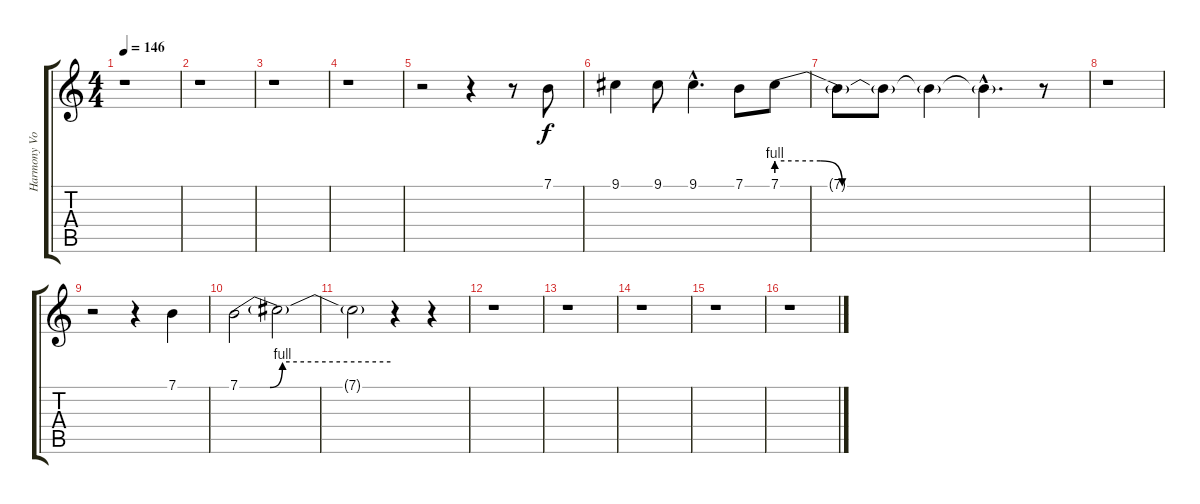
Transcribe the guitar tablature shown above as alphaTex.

\track ("Harmony Voc." "Harmony Vo") {instrument flute}
\staff {score tabs}
\tuning (E4 B3 G3 D3 A2 E2) {hide}
\ts (4 4)
\tempo 146
\clef g2
\ks c
r.1{dy f} |
r.1 |
r.1 |
r.1 |
r.2 r.4 r.8 7.1.8 |
9.1.4 9.1.8 9.1{hac}.4{d} 7.1.8 7.1{be (custom 0 4 10 4 15 0 60 0)}.8 |
7.1{t}.8 7.1{t}.8 7.1{t}.4{volume 0} 7.1{hac t}.4{d} r.8 |
r.1{volume 16} |
r.2 r.4 7.1.4 |
7.1{be (custom 0 0 12 0 17 4 60 4)}.2{volume 4} 7.1{t}.2 |
7.1{t}.2 r.4 r.4{volume 16} |
r.1 |
r.1 |
r.1 |
r.1 |
r.1
